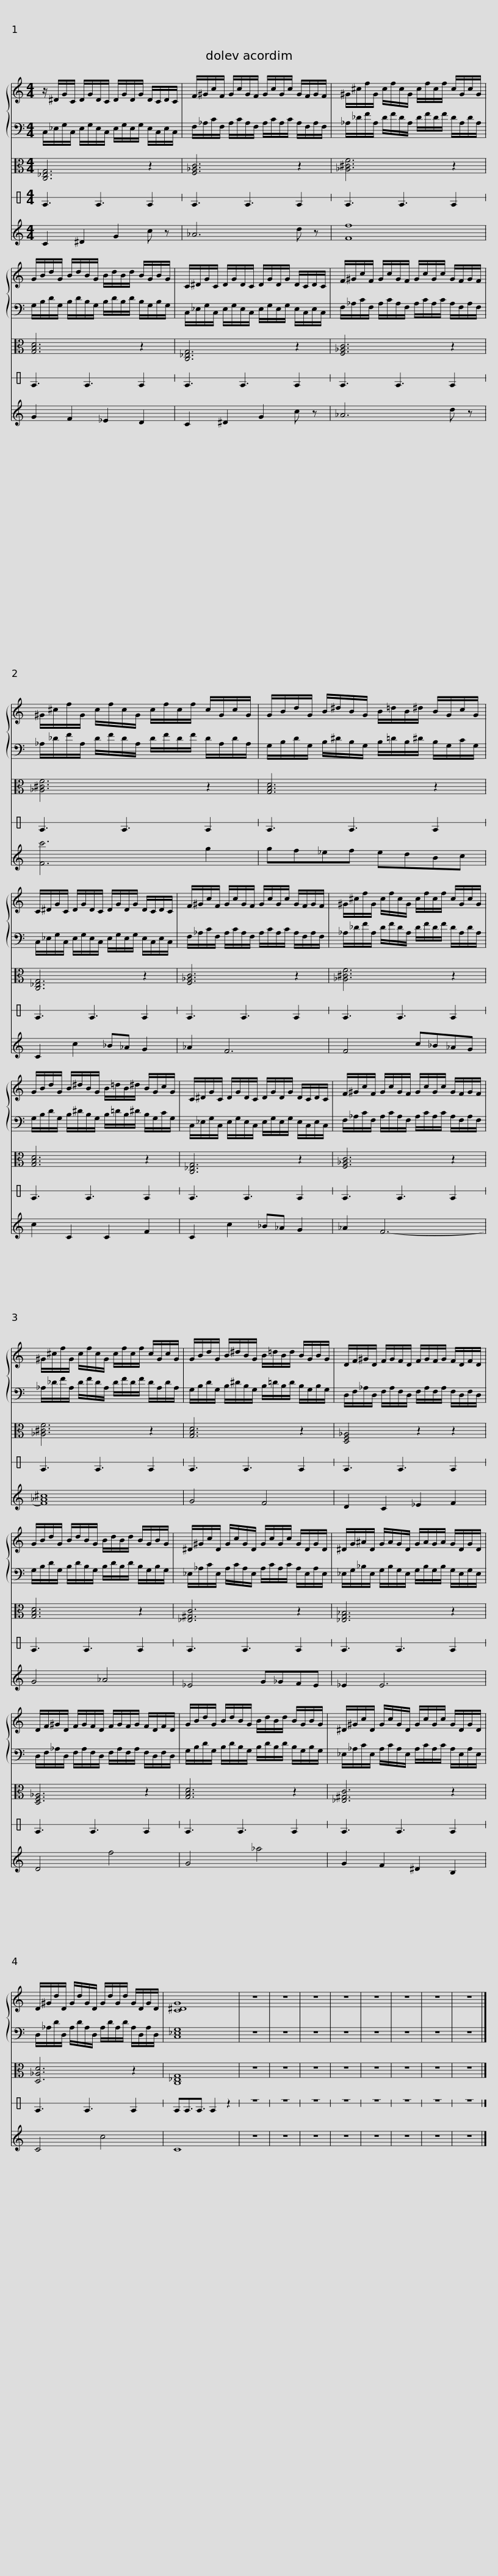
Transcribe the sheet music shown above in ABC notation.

X:1
%%score { 1 | 2 } 3 4 5
L:1/8
M:4/4
I:linebreak $
K:C
V:1 treble
V:2 bass
V:3 alto
V:4 perc stafflines=1
K:none
V:5 treble
V:1
 z/ ^D/G/C/ D/G/D/C/ D/G/D/G/ D/C/D/C/ | F/^G/c/F/ G/c/G/F/ G/c/G/c/ G/F/G/F/ |$ ^G/^c/f/G/ c/f/c/G/ c/f/c/f/ c/G/c/G/ | G/B/d/G/ B/d/B/G/ B/d/B/d/ B/G/B/G/ |$ C/^D/G/C/ D/G/D/C/ D/G/D/G/ D/C/D/C/ | %5
 F/^G/c/F/ G/c/G/F/ G/c/G/c/ G/F/G/F/ |$ ^G/^c/f/G/ c/f/c/G/ c/f/c/f/ c/G/c/G/ | G/B/d/G/ B/^d/B/G/ B/=d/B/^d/ B/G/c/G/ |$ C/^D/G/C/ D/G/D/C/ D/G/D/G/ D/C/D/C/ | F/^G/c/F/ G/c/G/F/ G/c/G/c/ G/F/G/F/ |$ %10
 ^G/^c/f/G/ c/f/c/G/ c/f/c/f/ c/G/c/G/ | G/B/d/G/ B/^d/B/G/ B/=d/B/^d/ B/G/c/G/ |$ C/^D/G/C/ D/G/D/C/ D/G/D/G/ D/C/D/C/ | F/^G/c/F/ G/c/G/F/ G/c/G/c/ G/F/G/F/ |$ ^G/^c/f/G/ c/f/c/G/ c/f/c/f/ c/G/c/G/ | %15
 G/B/d/G/ B/^d/B/G/ B/=d/B/d/ B/G/B/G/ |$ D/F/^G/D/ F/G/F/D/ F/G/F/G/ F/D/F/D/ | G/B/d/G/ B/d/B/G/ B/d/B/d/ B/G/B/G/ |$ ^D/^G/c/D/ G/c/G/D/ G/c/G/c/ G/D/G/D/ | ^D/G/^A/D/ G/A/G/D/ G/A/G/A/ G/D/G/D/ |$ %20
 D/F/^G/D/ F/G/F/D/ F/G/F/G/ F/D/F/D/ | G/B/d/G/ B/d/B/G/ B/d/B/d/ B/G/B/G/ |$ ^D/^G/c/D/ G/c/G/D/ G/c/G/c/ G/D/G/D/ | D/^G/d/D/ G/d/G/D/ G/d/G/d/ G/D/G/D/ | [C^DG]8 | %25
 z8 |$ z8 | z8 | z8 | z8 | %30
 z8 | z8 | z8 |] %33
V:2
 C,/_E,/G,/C,/ E,/G,/E,/C,/ E,/G,/E,/G,/ E,/C,/E,/C,/ | F,/_A,/C/F,/ A,/C/A,/F,/ A,/C/A,/C/ A,/F,/A,/F,/ |$ _A,/_D/F/A,/ D/F/D/A,/ D/F/D/F/ D/A,/D/A,/ | G,/B,/D/G,/ B,/D/B,/G,/ B,/D/B,/D/ B,/G,/B,/G,/ |$ C,/_E,/G,/C,/ E,/G,/E,/C,/ E,/G,/E,/G,/ E,/C,/E,/C,/ | %5
 F,/_A,/C/F,/ A,/C/A,/F,/ A,/C/A,/C/ A,/F,/A,/F,/ |$ _A,/_D/F/A,/ D/F/D/A,/ D/F/D/F/ D/A,/D/A,/ | G,/B,/D/G,/ B,/^D/B,/G,/ B,/=D/B,/^D/ B,/G,/C/G,/ |$ C,/_E,/G,/C,/ E,/G,/E,/C,/ E,/G,/E,/G,/ E,/C,/E,/C,/ | F,/_A,/C/F,/ A,/C/A,/F,/ A,/C/A,/C/ A,/F,/A,/F,/ |$ %10
 _A,/_D/F/A,/ D/F/D/A,/ D/F/D/F/ D/A,/D/A,/ | G,/B,/D/G,/ B,/^D/B,/G,/ B,/=D/B,/^D/ B,/G,/C/G,/ |$ C,/_E,/G,/C,/ E,/G,/E,/C,/ E,/G,/E,/G,/ E,/C,/E,/C,/ | F,/_A,/C/F,/ A,/C/A,/F,/ A,/C/A,/C/ A,/F,/A,/F,/ |$ _A,/_D/F/A,/ D/F/D/A,/ D/F/D/F/ D/A,/D/A,/ | %15
 G,/B,/D/G,/ B,/^D/B,/G,/ B,/=D/B,/D/ B,/G,/B,/G,/ |$ D,/F,/_A,/D,/ F,/A,/F,/D,/ F,/A,/F,/A,/ F,/D,/F,/D,/ | G,/B,/D/G,/ B,/D/B,/G,/ B,/D/B,/D/ B,/G,/B,/G,/ |$ _E,/_A,/C/E,/ A,/C/A,/E,/ A,/C/A,/C/ A,/E,/A,/E,/ | _E,/G,/_B,/E,/ G,/B,/G,/E,/ G,/B,/G,/B,/ G,/E,/G,/E,/ |$ %20
 D,/F,/_A,/D,/ F,/A,/F,/D,/ F,/A,/F,/A,/ F,/D,/F,/D,/ | G,/B,/D/G,/ B,/D/B,/G,/ B,/D/B,/D/ B,/G,/B,/G,/ |$ _E,/_A,/C/E,/ A,/C/A,/E,/ A,/C/A,/C/ A,/E,/A,/E,/ | D,/_A,/D/D,/ A,/D/A,/D,/ A,/D/A,/D/ A,/D,/A,/D,/ | [C,_E,G,]8 | %25
 z8 |$ z8 | z8 | z8 | z8 | %30
 z8 | z8 | z8 |] %33
V:3
 [C,_E,G,]6 z2 | [F,_A,C]6 z2 |$ [_A,^CF]6 z2 | [G,B,D]6 z2 |$ [C,_E,G,]6 z2 | %5
 [F,_A,C]6 z2 |$ [_A,^CF]6 z2 | [G,B,D]6 z2 |$ [C,_E,G,]6 z2 | [F,_A,C]6 z2 |$ %10
 [_A,^CF]6 z2 | [G,B,D]6 z2 |$ [C,_E,G,]6 z2 | [F,_A,C]6 z2 |$ [_A,^CF]6 z2 | %15
 [G,B,D]6 z2 |$ [D,F,_A,]4 z2 z2 | [G,B,D]6 z2 |$ [_E,^G,C]6 z2 | [_E,G,_B,]6 z2 |$ %20
 [D,F,_A,]6 z2 | [G,B,D]6 z2 |$ [_E,^G,C]6 z2 | [D,_A,D]6 z2 | [C,_E,G,]8 | %25
 z8 |$ z8 | z8 | z8 | z8 | %30
 z8 | z8 | z8 |] %33
V:4
 E3 E3 E2 | E3 E3 E2 |$ E3 E3 E2 | E3 E3 E2 |$ E3 E3 E2 | %5
 E3 E3 E2 |$ E3 E3 E2 | E3 E3 E2 |$ E3 E3 E2 | E3 E3 E2 |$ %10
 E3 E3 E2 | E3 E3 E2 |$ E3 E3 E2 | E3 E3 E2 |$ E3 E3 E2 | %15
 E3 E3 E2 |$ E3 E3 E2 | E3 E3 E2 |$ E3 E3 E2 | E3 E3 E2 |$ %20
 E3 E3 E2 | E3 E3 E2 |$ E3 E3 E2 | E3 E3 E2 | EE3/2E3/2 E2 z2 | %25
 z8 |$ z8 | z8 | z8 | z8 | %30
 z8 | z8 | z8 |] %33
V:5
 C2 ^D2 G2 c z | _A6 d z |$ [Ff]8 | G2 F2 _E2 D2 |$ C2 ^D2 G2 c z | %5
 _A6 d z |$ [Fc']6 g2 | gf_ef edBc |$ C2 c2 _B_A G2 | _A2 F6 |$ %10
 F4 c_B_AG | c2 C2 C2 F2 |$ C2 c2 _B_A G2 | _A2 F6- |$ [F_A^c]8 | %15
 G4 F4 |$ D2 C2 _E2 F2 | G4 _A4 |$ _E4 G_GFE | _E2 E6 |$ %20
 D4 f4 | G4 _a4 |$ G2 F2 ^D2 B,2 | C4 c4 | C8 | %25
 z8 |$ z8 | z8 | z8 | z8 | %30
 z8 | z8 | z8 |] %33
